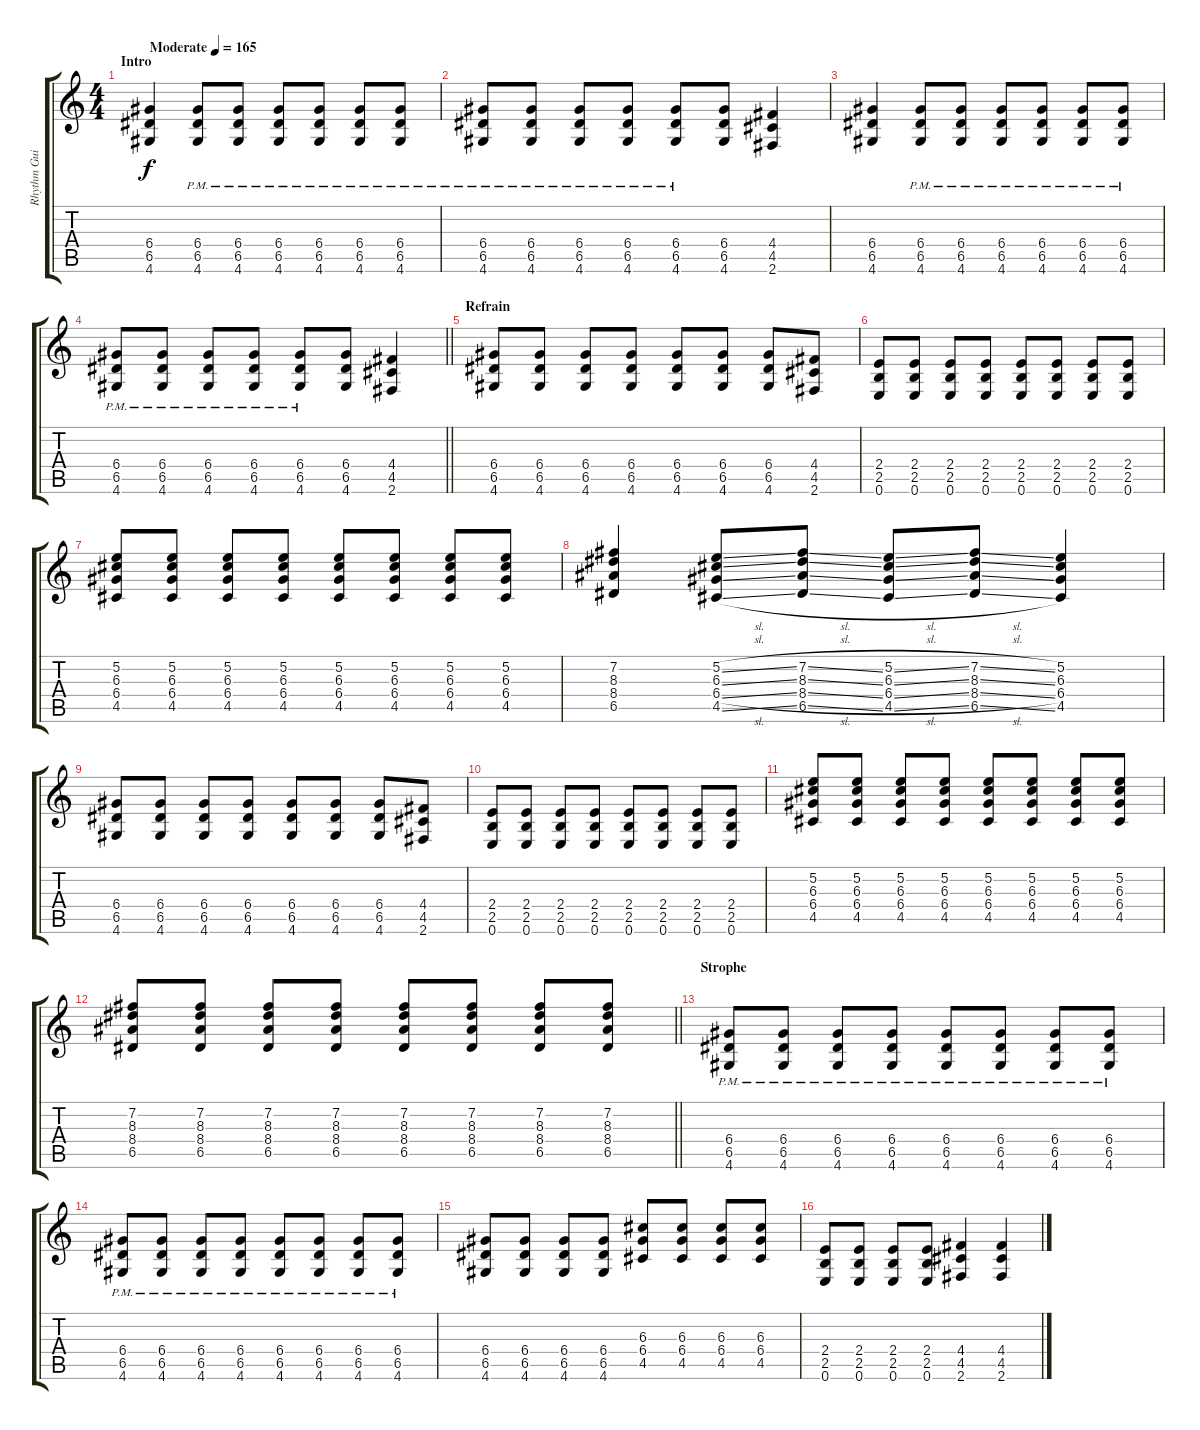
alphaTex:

\track ("Rhythm Guitar" "Rhythm Gui") {instrument distortionguitar}
\staff {score tabs}
\tuning (E4 B3 G3 D3 A2 E2) {hide}
\ts (4 4)
\section ("" "Intro")
\tempo (165 "Moderate")
\clef g2
\ks c
(6.4 6.5 4.6).4{dy f instrument distortionguitar} (6.4{pm} 6.5{pm} 4.6{pm}).8 (6.4{pm} 6.5{pm} 4.6{pm}).8 (6.4{pm} 6.5{pm} 4.6{pm}).8 (6.4{pm} 6.5{pm} 4.6{pm}).8 (6.4{pm} 6.5{pm} 4.6{pm}).8 (6.4{pm} 6.5{pm} 4.6{pm}).8 |
(6.4{pm} 6.5{pm} 4.6{pm}).8 (6.4{pm} 6.5{pm} 4.6{pm}).8 (6.4{pm} 6.5{pm} 4.6{pm}).8 (6.4{pm} 6.5{pm} 4.6{pm}).8 (6.4{pm} 6.5{pm} 4.6{pm}).8 (6.4 6.5 4.6).8 (4.4 4.5 2.6).4 |
(6.4 6.5 4.6).4 (6.4{pm} 6.5{pm} 4.6{pm}).8 (6.4{pm} 6.5{pm} 4.6{pm}).8 (6.4{pm} 6.5{pm} 4.6{pm}).8 (6.4{pm} 6.5{pm} 4.6{pm}).8 (6.4{pm} 6.5{pm} 4.6{pm}).8 (6.4{pm} 6.5{pm} 4.6{pm}).8 |
\barLineRight lightlight
(6.4{pm} 6.5{pm} 4.6{pm}).8 (6.4{pm} 6.5{pm} 4.6{pm}).8 (6.4{pm} 6.5{pm} 4.6{pm}).8 (6.4{pm} 6.5{pm} 4.6{pm}).8 (6.4{pm} 6.5{pm} 4.6{pm}).8 (6.4 6.5 4.6).8 (4.4 4.5 2.6).4 |
\section ("" "Refrain")
(6.4 6.5 4.6).8 (6.4 6.5 4.6).8 (6.4 6.5 4.6).8 (6.4 6.5 4.6).8 (6.4 6.5 4.6).8 (6.4 6.5 4.6).8 (6.4 6.5 4.6).8 (4.4 4.5 2.6).8 |
(2.4 2.5 0.6).8 (2.4 2.5 0.6).8 (2.4 2.5 0.6).8 (2.4 2.5 0.6).8 (2.4 2.5 0.6).8 (2.4 2.5 0.6).8 (2.4 2.5 0.6).8 (2.4 2.5 0.6).8 |
(5.2 6.3 6.4 4.5).8 (5.2 6.3 6.4 4.5).8 (5.2 6.3 6.4 4.5).8 (5.2 6.3 6.4 4.5).8 (5.2 6.3 6.4 4.5).8 (5.2 6.3 6.4 4.5).8 (5.2 6.3 6.4 4.5).8 (5.2 6.3 6.4 4.5).8 |
(7.2 8.3 8.4 6.5).4 (5.2{sl} 6.3{sl} 6.4{sl} 4.5{sl}).8 (7.2{sl} 8.3{sl} 8.4{sl} 6.5{sl}).8 (5.2{sl} 6.3{sl} 6.4{sl} 4.5{sl}).8 (7.2{sl} 8.3{sl} 8.4{sl} 6.5{sl}).8 (5.2 6.3 6.4 4.5).4 |
(6.4 6.5 4.6).8 (6.4 6.5 4.6).8 (6.4 6.5 4.6).8 (6.4 6.5 4.6).8 (6.4 6.5 4.6).8 (6.4 6.5 4.6).8 (6.4 6.5 4.6).8 (4.4 4.5 2.6).8 |
(2.4 2.5 0.6).8 (2.4 2.5 0.6).8 (2.4 2.5 0.6).8 (2.4 2.5 0.6).8 (2.4 2.5 0.6).8 (2.4 2.5 0.6).8 (2.4 2.5 0.6).8 (2.4 2.5 0.6).8 |
(5.2 6.3 6.4 4.5).8 (5.2 6.3 6.4 4.5).8 (5.2 6.3 6.4 4.5).8 (5.2 6.3 6.4 4.5).8 (5.2 6.3 6.4 4.5).8 (5.2 6.3 6.4 4.5).8 (5.2 6.3 6.4 4.5).8 (5.2 6.3 6.4 4.5).8 |
\barLineRight lightlight
(7.2 8.3 8.4 6.5).8 (7.2 8.3 8.4 6.5).8 (7.2 8.3 8.4 6.5).8 (7.2 8.3 8.4 6.5).8 (7.2 8.3 8.4 6.5).8 (7.2 8.3 8.4 6.5).8 (7.2 8.3 8.4 6.5).8 (7.2 8.3 8.4 6.5).8 |
\section ("" "Strophe")
(6.4{pm} 6.5{pm} 4.6{pm}).8 (6.4{pm} 6.5{pm} 4.6{pm}).8 (6.4{pm} 6.5{pm} 4.6{pm}).8 (6.4{pm} 6.5{pm} 4.6{pm}).8 (6.4{pm} 6.5{pm} 4.6{pm}).8 (6.4{pm} 6.5{pm} 4.6{pm}).8 (6.4{pm} 6.5{pm} 4.6{pm}).8 (6.4{pm} 6.5{pm} 4.6{pm}).8 |
(6.4{pm} 6.5{pm} 4.6{pm}).8 (6.4{pm} 6.5{pm} 4.6{pm}).8 (6.4{pm} 6.5{pm} 4.6{pm}).8 (6.4{pm} 6.5{pm} 4.6{pm}).8 (6.4{pm} 6.5{pm} 4.6{pm}).8 (6.4{pm} 6.5{pm} 4.6{pm}).8 (6.4{pm} 6.5{pm} 4.6{pm}).8 (6.4{pm} 6.5{pm} 4.6{pm}).8 |
(6.4 6.5 4.6).8 (6.4 6.5 4.6).8 (6.4 6.5 4.6).8 (6.4 6.5 4.6).8 (6.3 6.4 4.5).8 (6.3 6.4 4.5).8 (6.3 6.4 4.5).8 (6.3 6.4 4.5).8 |
(2.4 2.5 0.6).8 (2.4 2.5 0.6).8 (2.4 2.5 0.6).8 (2.4 2.5 0.6).8 (4.4 4.5 2.6).4 (4.4 4.5 2.6).4
